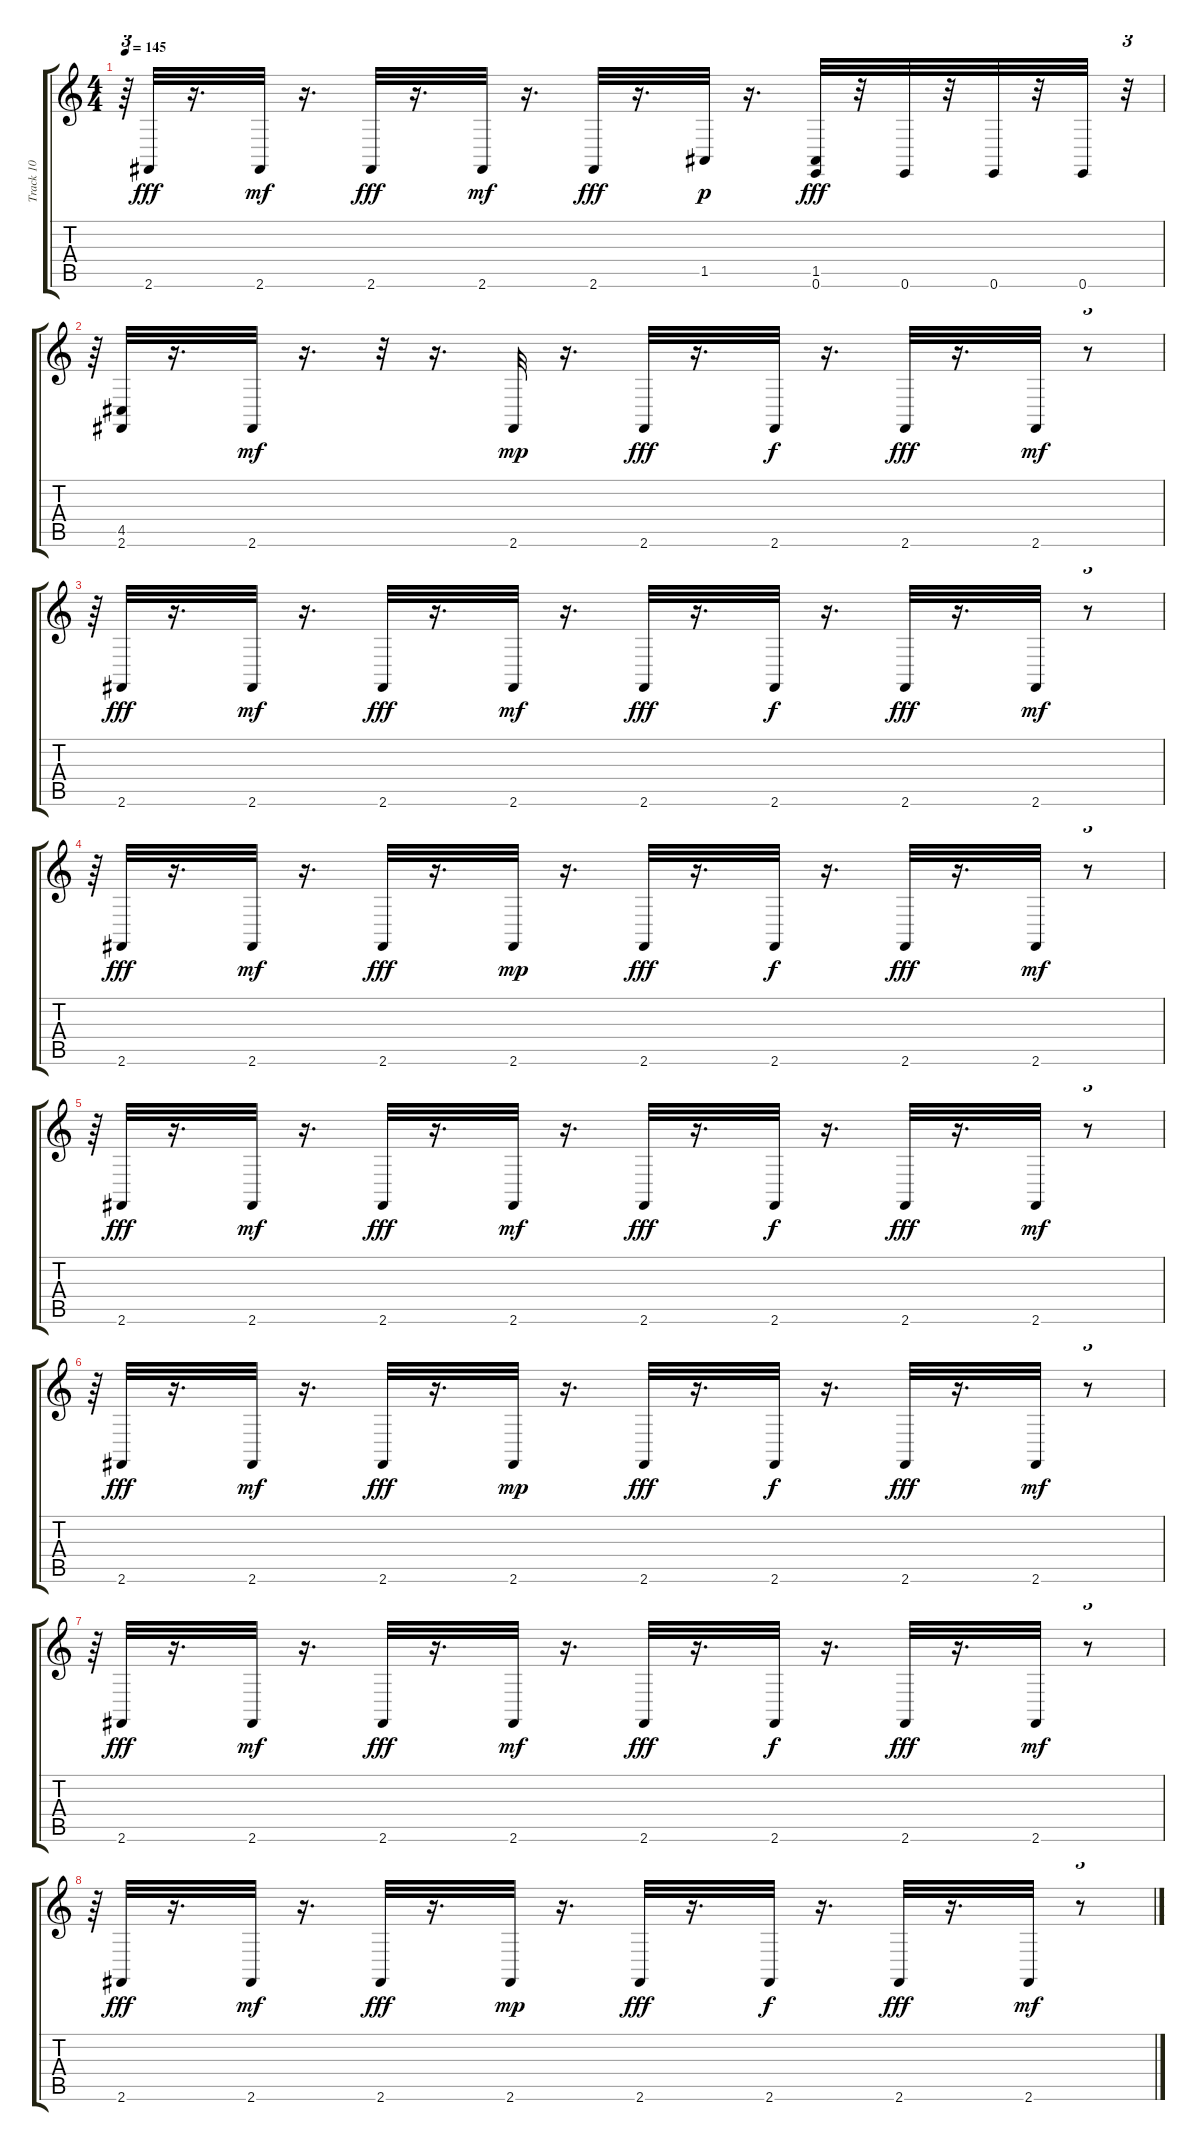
\track ("Track 10" "Track 10") {instrument acousticgrandpiano}
\staff {score tabs}
\tuning (E4 B3 G3 D3 A2 E2) {hide}
\ts (4 4)
\tempo 145
\clef g2
\ks c
r.64{tu (3 2) dy mf} 2.6.32{dy fff} r.16{d} 2.6.32{dy mf} r.16{d} 2.6.32{dy fff} r.16{d} 2.6.32{dy mf} r.16{d} 2.6.32{dy fff} r.16{d} 1.5.32{dy p} r.16{d} (1.5 0.6).32{dy fff} r.32 0.6.32 r.32 0.6.32 r.32 0.6.32 r.32{tu (3 2)} |
r.64{tu (3 2)} (4.5 2.6).32 r.16{d} 2.6.32{dy mf} r.16{d} r.32 r.16{d} 2.6.32{dy mp} r.16{d} 2.6.32{dy fff} r.16{d} 2.6.32{dy f} r.16{d} 2.6.32{dy fff} r.16{d} 2.6.32{dy mf} r.8{tu (3 2)} |
r.64{tu (3 2)} 2.6.32{dy fff} r.16{d} 2.6.32{dy mf} r.16{d} 2.6.32{dy fff} r.16{d} 2.6.32{dy mf} r.16{d} 2.6.32{dy fff} r.16{d} 2.6.32{dy f} r.16{d} 2.6.32{dy fff} r.16{d} 2.6.32{dy mf} r.8{tu (3 2)} |
r.64{tu (3 2)} 2.6.32{dy fff} r.16{d} 2.6.32{dy mf} r.16{d} 2.6.32{dy fff} r.16{d} 2.6.32{dy mp} r.16{d} 2.6.32{dy fff} r.16{d} 2.6.32{dy f} r.16{d} 2.6.32{dy fff} r.16{d} 2.6.32{dy mf} r.8{tu (3 2)} |
r.64{tu (3 2)} 2.6.32{dy fff} r.16{d} 2.6.32{dy mf} r.16{d} 2.6.32{dy fff} r.16{d} 2.6.32{dy mf} r.16{d} 2.6.32{dy fff} r.16{d} 2.6.32{dy f} r.16{d} 2.6.32{dy fff} r.16{d} 2.6.32{dy mf} r.8{tu (3 2)} |
r.64{tu (3 2)} 2.6.32{dy fff} r.16{d} 2.6.32{dy mf} r.16{d} 2.6.32{dy fff} r.16{d} 2.6.32{dy mp} r.16{d} 2.6.32{dy fff} r.16{d} 2.6.32{dy f} r.16{d} 2.6.32{dy fff} r.16{d} 2.6.32{dy mf} r.8{tu (3 2)} |
r.64{tu (3 2)} 2.6.32{dy fff} r.16{d} 2.6.32{dy mf} r.16{d} 2.6.32{dy fff} r.16{d} 2.6.32{dy mf} r.16{d} 2.6.32{dy fff} r.16{d} 2.6.32{dy f} r.16{d} 2.6.32{dy fff} r.16{d} 2.6.32{dy mf} r.8{tu (3 2)} |
r.64{tu (3 2)} 2.6.32{dy fff} r.16{d} 2.6.32{dy mf} r.16{d} 2.6.32{dy fff} r.16{d} 2.6.32{dy mp} r.16{d} 2.6.32{dy fff} r.16{d} 2.6.32{dy f} r.16{d} 2.6.32{dy fff} r.16{d} 2.6.32{dy mf} r.8{tu (3 2)}
